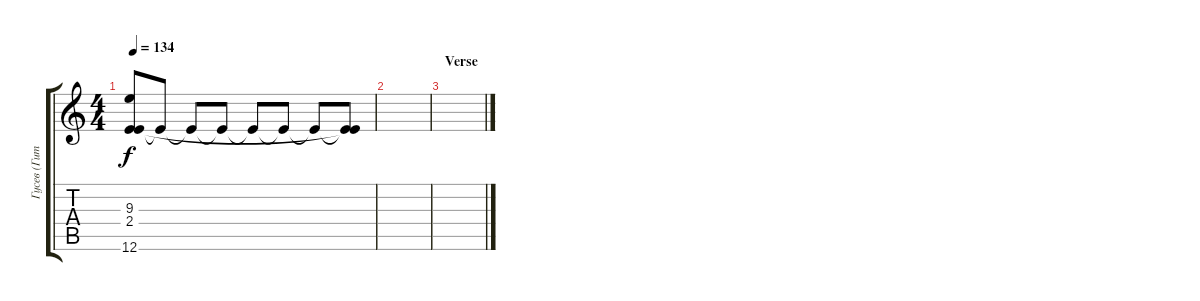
\track ("Гусев (Гитара №1)" "Гусев (Гит") {instrument electricguitarjazz}
\staff {score tabs}
\tuning (E4 B3 G3 D3 A2 E2) {hide}
\ts (4 4)
\tempo 134
\clef g2
\ks c
(9.3 2.4 12.6).8{dy f} 2.4{t}.8 2.4{t}.8 2.4{t}.8 2.4{t}.8 2.4{t}.8 2.4{t}.8 (2.4{t} 12.6{t}).8 |
|
\section ("" "Verse")
